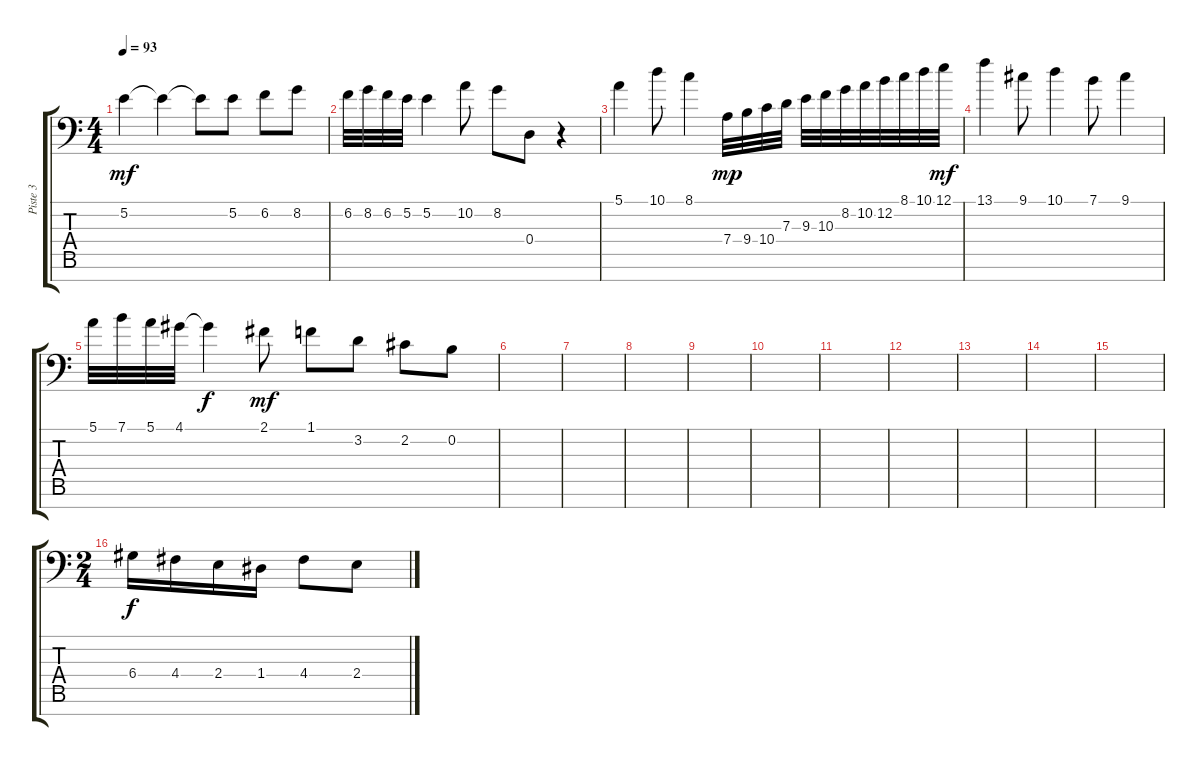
\track ("Piste 3" "Piste 3") {instrument violin}
\staff {score tabs}
\tuning (E4 B3 G3 D3 A2 E2 C-1) {hide}
\ts (4 4)
\tempo 93
\clef f4
\ks c
5.2.4{dy mf volume 14 instrument stringensemble1} 5.2{t}.4 5.2{t}.8 5.2.8 6.2.8 8.2.8 |
6.2.32 8.2.32 6.2.32 5.2.32 5.2.4 10.2.8 8.2.8 0.4.8 r.4 |
5.1.4 10.1.8 8.1.4 7.4.32{dy mp} 9.4.32 10.4.32 7.3.32 9.3.32 10.3.32 8.2.32 10.2.32 12.2.32 8.1.32 10.1.32 12.1.32{dy mf} |
13.1.4 9.1.8 10.1.4 7.1.8 9.1.4 |
5.1.32 7.1.32 5.1.32 4.1.32 4.1{t}.4{dy f} 2.1.8{dy mf} 1.1.8 3.2.8 2.2.8 0.2.8 |
|
|
|
|
|
|
|
|
|
|
\ts (2 4)
6.4.16{dy f} 4.4.16 2.4.16 1.4.16 4.4.8 2.4.8
